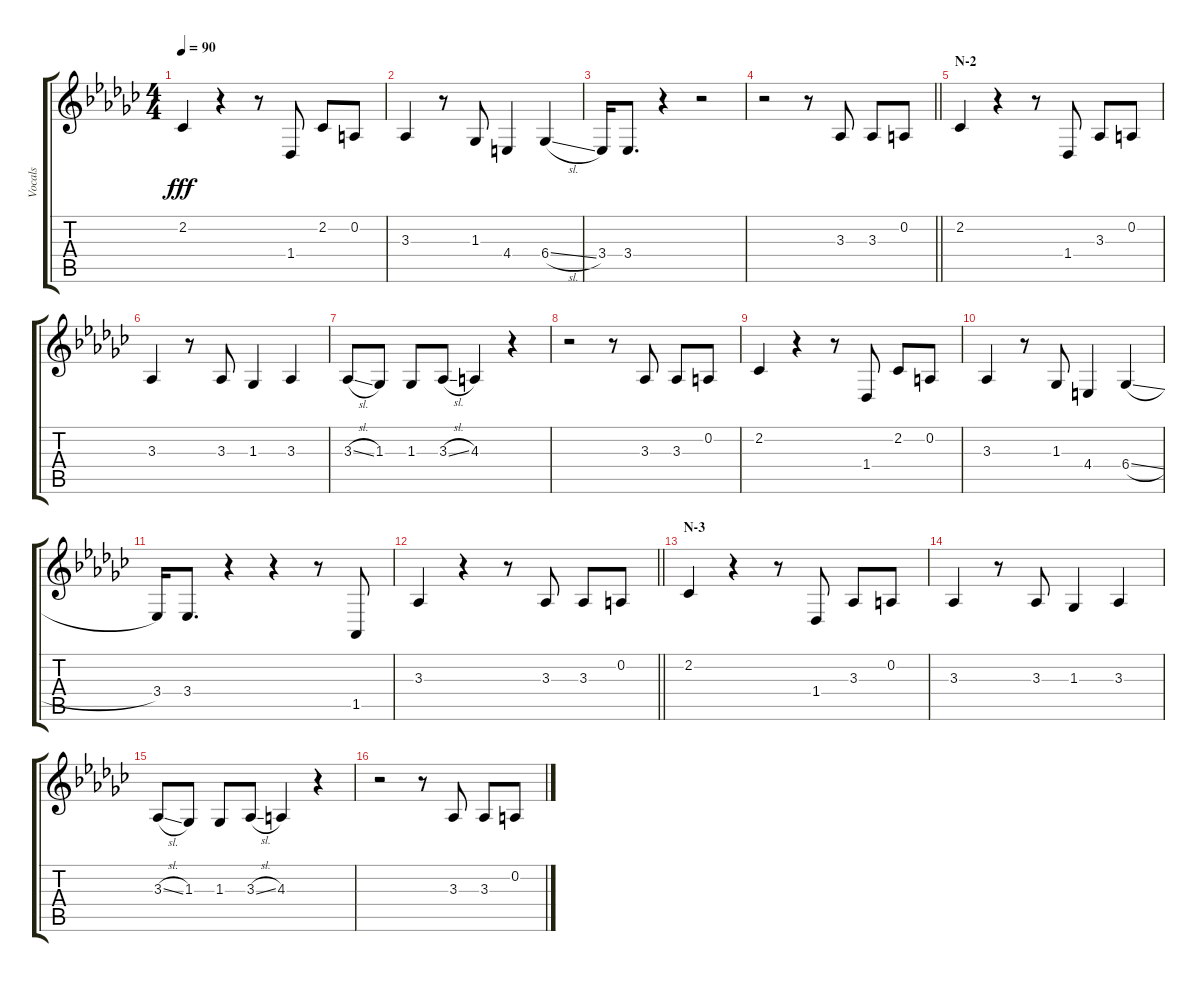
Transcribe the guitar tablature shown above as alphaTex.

\track ("Vocals" "Vocals") {instrument voiceoohs}
\staff {score tabs}
\tuning (D4 A3 F3 C3 G2 D2) {hide}
\ts (4 4)
\tempo 90
\clef g2
\ks gb
2.2.4{dy fff} r.4 r.8 1.4.8 2.2.8 0.2.8 |
3.3.4 r.8 1.3.8 4.4.4 6.4{sl}.4 |
3.4.16 3.4.8{d} r.4 r.2 |
\barLineRight lightlight
r.2 r.8 3.3.8 3.3.8 0.2.8 |
\section ("" "N-2")
2.2.4 r.4 r.8 1.4.8 3.3.8 0.2.8 |
3.3.4 r.8 3.3.8 1.3.4 3.3.4 |
3.3{sl}.8 1.3.8 1.3.8 3.3{sl}.8 4.3.4 r.4 |
r.2 r.8 3.3.8 3.3.8 0.2.8 |
2.2.4 r.4 r.8 1.4.8 2.2.8 0.2.8 |
3.3.4 r.8 1.3.8 4.4.4 6.4{sl}.4 |
3.4.16 3.4.8{d} r.4 r.4 r.8 1.5.8 |
\barLineRight lightlight
3.3.4 r.4 r.8 3.3.8 3.3.8 0.2.8 |
\section ("" "N-3")
2.2.4 r.4 r.8 1.4.8 3.3.8 0.2.8 |
3.3.4 r.8 3.3.8 1.3.4 3.3.4 |
3.3{sl}.8 1.3.8 1.3.8 3.3{sl}.8 4.3.4 r.4 |
r.2 r.8 3.3.8 3.3.8 0.2.8
